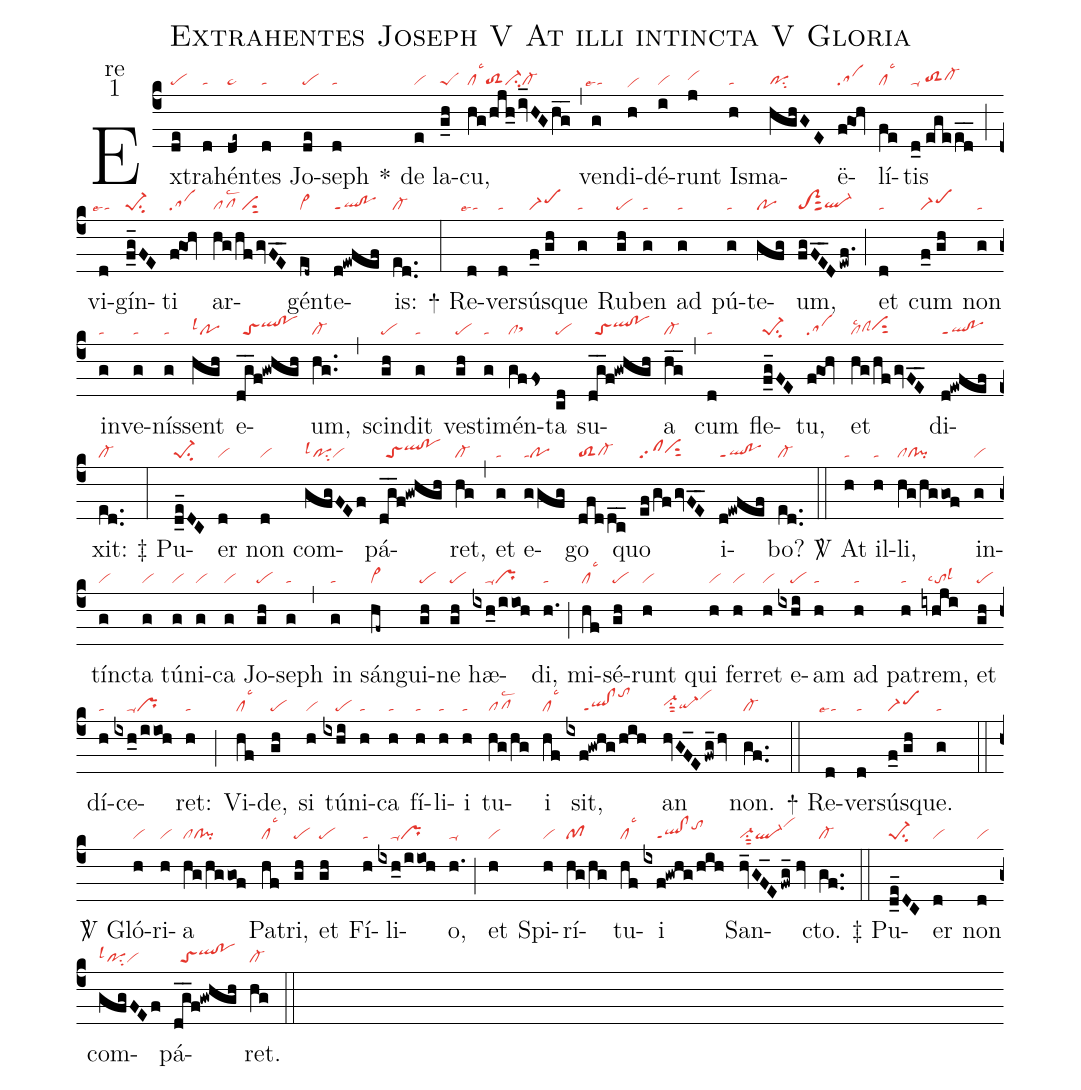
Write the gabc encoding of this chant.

name:Extrahentes Joseph V At illi intincta  V Gloria;
office-part:re;
mode:1;
nabc-lines:1;
%%
(c4) Ex(de|pe)tra(d|ta)hén(de~|ta>)tes(d|ta) Jo(de|pe)seph(d|ta) <sp>*</sp>() de(e|vi) la(g_h|peS)cu,(hg/hjh_/iv_HGhg__|cllsc3toS2ci-cl-) (,) ven(g|``talse4)di(h|vihe)dé(i|vi)runt(j|vihh) Is(h|ta)ma(hghGE|posu2)ë(f@goh|sa)lí(fe|cllsc3)tis(d_0//egeed__|ta-/toS2hgcl-hh) (;) vi(d|``talse4)gín(f_g_FE|pe-1su2)ti(f@goh|sa) ar(hg/hf/gvFE__|pflsc2ciS1)gén(ed~|vi>)te(d!ewfef|ql!poppt1)is:(ed..|cl-) (:)

<sp>+</sp> Re(d|``talse4)ver(d|ta)sús(f_0//gh|scM1)que(g|ta) Ru(gh|pe)ben(g|ta) ad(g|ta) pú(g|ta)te(gfg|po)um,(fgFE__D/ewf.|toS2sut2ql-hg) (;) et(d|ta) cum(f_0//gh|scM1) non(g|ta) in(g|ta)ve(g|ta)nís(g|ta)sent(hgh|polsl1) e(dg__f!gwhgh|//toSqlhi!pohi)um,(hg..|cl-) (,) scin(gh|pe)dit(g|ta) ves(gh|pe)ti(g|ta)mén(gffs|clsthh)ta(cd|pe) su(dg__f!gwhgh|//toSqlhi!pohi)a(hg__|cl-) (,) cum(d|ta) fle(f_g_FE|pe-1su2)tu,(f@goh|sa) et(hg/hf/gvFE__|cllsc2clShgciS1hh) di(d!ewfef|ql!poppt1)xit:(ed..|cl-) (:)

<sp>‡</sp> Pu(d_e_DC|pe-1su2)er(d|vi) non(d|vi) com(gfgFEf|posu2lsl1/vi)pá(dg__f!gwhgh|//toSqlhi!pohi)ret,(hg|cl-) (,) et(g|ta) e(ggfg|tapo)go(dfddc__|toS2cl-hg) quo(ef/gf/gvFE__|sfciS1hh) i(d!ewfef|ql!poppt1)bo?(ed..|cl-) (::)

<sp>V/</sp> At(h|ta) il(h|ta)li,(hg/hggof|clcl!pi) in(g|vi)tín(g|vi)cta(g|vi) tú(g|vi)ni(g|vi)ca(g|vi) Jo(gh|pe)seph(g|ta) (,) in(g|ta) sán(hf~|vi>)gui(gh|pe)ne(gh|pe) hæ(ixh_0/iioh|////ta-pr)di,(h.|ta) (;) mi(hf|cllsc3)sé(gh|pe)runt(h|vi) qui(h|vi) fer(h|vi)ret(h|vi) e(ixhi|////pe)am(h|ta) ad(h|ta) pa(h|ta)trem,(iyhji|//tolsc4lsl3) et(gh|pe) dí(h|ta)ce(ixh_0/iioh|////ta-pr)ret:(h|ta) (;) Vi(hf|cllsc3)de,(gh|pe) si(h|vi) tú(ixhi|////pe)ni(h|ta)ca(h|ta) fí(h|ta)li(h|ta)i(h|ta) tu(hg/hg|pflsc2)i(hf|cllsc3) sit,(ixf!gwhg/hih|/////ql!clppt1tohl) an(hvGF_E/fwg_/hv|vi-hhsu1sut2qi-hgvihk) non.(gf..|cl-) (::)

<sp>+</sp> Re(d|``talse4)ver(d|ta)sús(f_0//gh|scM1)que.(g|ta) (::)

<sp>V/</sp> Gló(h|vi)ri(h|vi)a(hg/hggof|clcl!pi) Pa(hf|cllsc3)tri,(gh|pe) et(gh|pe) Fí(h|ta)li(ixh_0/iioh|////ta-pr)o,(h.|ta-) (;) et(h|vi) Spi(h|vi)rí(hg/hg|pf)tu(hf|cllsc3)i(ixf!gwhg/hih|////ql!clppt1tohj) San(hv_GF_E/fwg_//hv|vi-su1sut2ql-vihk)cto.(gf..|cl-) (::)

<sp>‡</sp> Pu(d_e_DC|pe-1su2)er(d|vi) non(d|vi) com(gfgFEf|posu2lsl1/vi)pá(dg__f!gwhgh|//toSqlhi!pohi)ret.(hg|cl-) (::)
